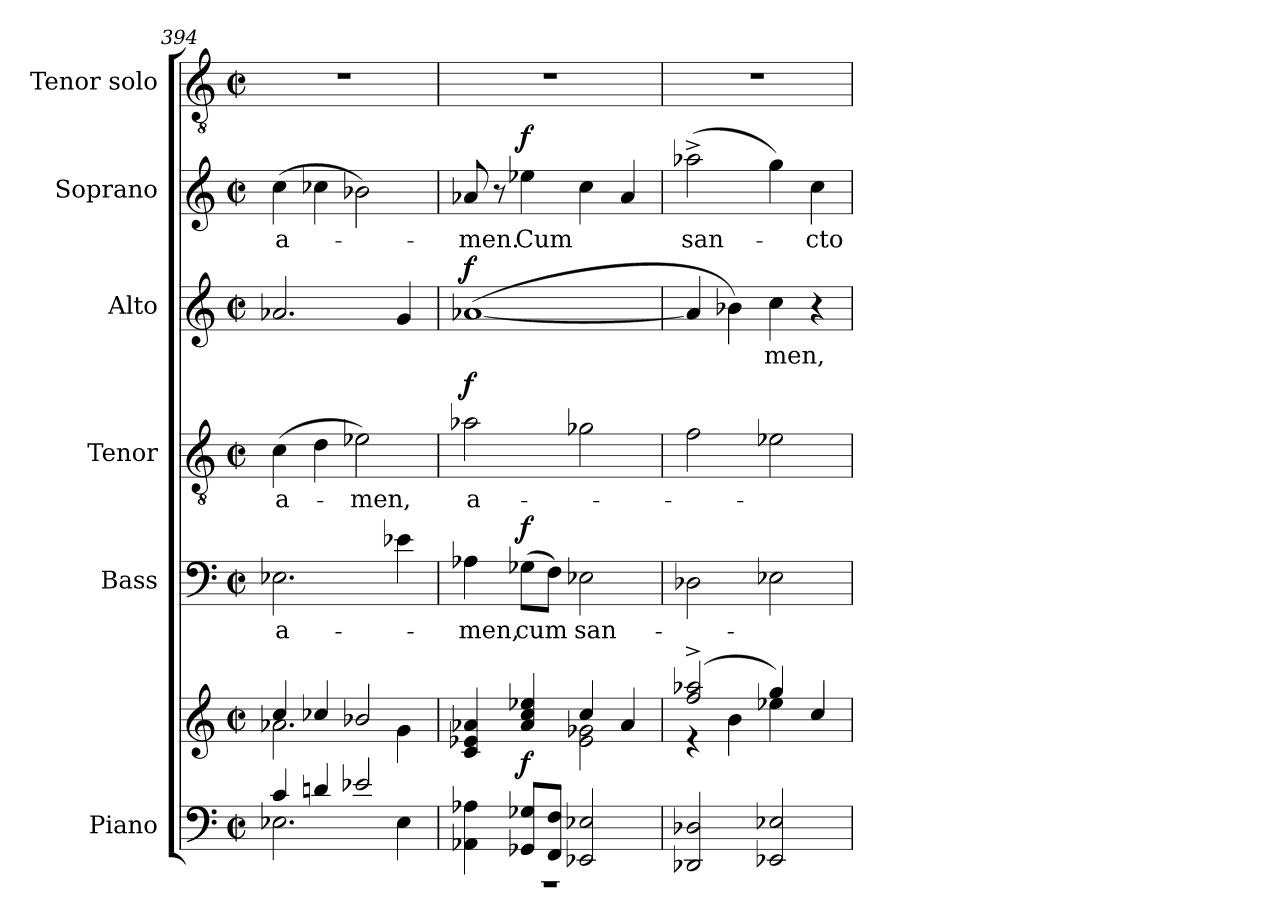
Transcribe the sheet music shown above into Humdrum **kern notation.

**kern	**kern	**dynam	**kern	**text	**dynam	**kern	**text	**dynam	**kern	**text	**dynam	**kern	**text	**dynam	**kern
*part6	*part6	*part6	*part5	*part5	*part5	*part4	*part4	*part4	*part3	*part3	*part3	*part2	*part2	*part2	*part1
*staff7	*staff6	*staff6/7	*staff5	*staff5	*staff5	*staff4	*staff4	*staff4	*staff3	*staff3	*staff3	*staff2	*staff2	*staff2	*staff1
*I"Piano	*	*	*I"Bass	*	*	*I"Tenor	*	*	*I"Alto	*	*	*I"Soprano	*	*	*I"Tenor solo
*I'Pno.	*	*	*I'B.	*	*	*I'T.	*	*	*I'A.	*	*	*I'S.	*	*	*I'T.s
*clefF4	*clefG2	*	*clefF4	*	*	*clefGv2	*	*	*clefG2	*	*	*clefG2	*	*	*clefGv2
*k[]	*k[]	*	*k[]	*	*	*k[]	*	*	*k[]	*	*	*k[]	*	*	*k[]
*M2/2	*M2/2	*	*M2/2	*	*	*M2/2	*	*	*M2/2	*	*	*M2/2	*	*	*M2/2
*met(c|)	*met(c|)	*	*met(c|)	*	*	*met(c|)	*	*	*met(c|)	*	*	*met(c|)	*	*	*met(c|)
=394	=394	=394	=394	=394	=394	=394	=394	=394	=394	=394	=394	=394	=394	=394	=394
*^	*^	*	*	*	*	*	*	*	*	*	*	*	*	*	*
!	!	!	!	!	!	!LO:LY:b	!	!	!LO:LY:b	!	!	!	!	!	!LO:LY:b	!	!
4c/	2.E-X\	4cc/	2.a-X\	.	2.E-X\	a-	.	(>4c\	a-	.	2.a-X/	.	.	(>4cc\	a-	.	1r
4dn/	.	4cc-X/	.	.	.	.	.	4d\	.	.	.	.	.	4cc-X\	.	.	.
!	!	!	!	!	!	!	!	!	!LO:LY:b	!	!	!	!	!	!	!	!
2e-X/	.	2b-X/	.	.	.	.	.	2e-X\)	-men,	.	.	.	.	2b-X\)	.	.	.
.	4E-\	.	4g\	.	4e-X\	.	.	.	.	.	4g/	.	.	.	.	.	.
=395	=395	=395	=395	=395	=395	=395	=395	=395	=395	=395	=395	=395	=395	=395	=395	=395	=395
!	!	!	!	!	!	!LO:LY:b	!	!	!LO:LY:b	!LO:DY:a	!	!	!LO:DY:a	!	!LO:LY:b	!	!
4AA-X\ 4A-X\	1r	4c/ 4e-X/ 4a-X/	2ryy	.	4A-X\	-men,	.	2a-X\	a-	f	(>[1a-X	.	f	8a-X/	-men.	.	1r
.	.	.	.	.	.	.	.	.	.	.	.	.	.	8r	.	.	.
!	!	!	!	!LO:DY:a=2	!	!LO:LY:b	!LO:DY:a	!	!	!	!	!	!	!	!LO:LY:b	!LO:DY:a	!
8GG-X/ 8G-X/L	.	4a-/ 4cc/ 4ee-X/	.	f	(>8G-X\L	cum	f	.	.	.	.	.	.	4ee-X\	Cum	f	.
8FF/ 8F/J	.	.	.	.	8F\J)	.	.	.	.	.	.	.	.	.	.	.	.
!	!	!	!	!	!	!LO:LY:b	!	!	!	!	!	!	!	!	!	!	!
2EE-X/ 2E-X/	.	4cc/	2e-\ 2g-X\	.	2E-X\	san-	.	2g-X\	.	.	.	.	.	4cc\	.	.	.
.	.	4a-/	.	.	.	.	.	.	.	.	.	.	.	4a-/	.	.	.
*v	*v	*	*	*	*	*	*	*	*	*	*	*	*	*	*	*	*
!!LO:PB:g=z
=396	=396	=396	=396	=396	=396	=396	=396	=396	=396	=396	=396	=396	=396	=396	=396	=396
!	!	!	!	!	!	!	!	!	!	!	!	!	!	!LO:LY:b	!	!
2DD-X/ 2D-X/	(>2ff/^ 2aa-X/^	4r	.	2D-X\	.	.	2f\	.	.	4a-/]	.	.	(>2aa-X^\	san-	.	1r
.	.	4b\	.	.	.	.	.	.	.	4b-X\)	.	.	.	.	.	.
!	!	!	!	!	!	!	!	!	!	!	!LO:LY:b	!	!	!	!	!
2EE-X/ 2E-X/	4gg/)	4ee-X\	.	2E-X\	.	.	2e-X\	.	.	4cc\	-men,	.	4gg\)	.	.	.
!	!	!	!	!	!	!	!	!	!	!	!	!	!	!LO:LY:b	!	!
.	4cc/	4ryy	.	.	.	.	.	.	.	4r	.	.	4cc\	-cto	.	.
*	*v	*v	*	*	*	*	*	*	*	*	*	*	*	*	*	*
=	=	=	=	=	=	=	=	=	=	=	=	=	=	=	=
*-	*-	*-	*-	*-	*-	*-	*-	*-	*-	*-	*-	*-	*-	*-	*-
